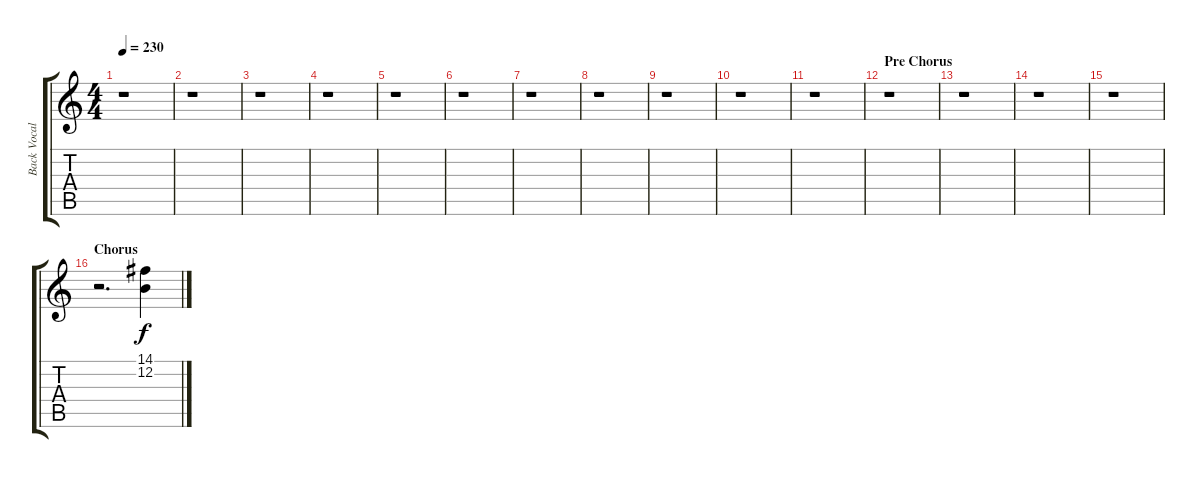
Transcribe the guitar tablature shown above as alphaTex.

\track ("Back Vocals" "Back Vocal") {instrument flute}
\staff {score tabs}
\tuning (E4 B3 G3 D3 A2 E2) {hide}
\ts (4 4)
\tempo 230
\clef g2
\ks c
r.1{dy f} |
r.1 |
r.1 |
r.1 |
r.1 |
r.1 |
r.1 |
r.1 |
r.1 |
r.1 |
r.1 |
\section ("" "Pre Chorus")
r.1 |
r.1 |
r.1 |
r.1 |
\section ("" "Chorus")
r.2{d} (14.1 12.2).4
